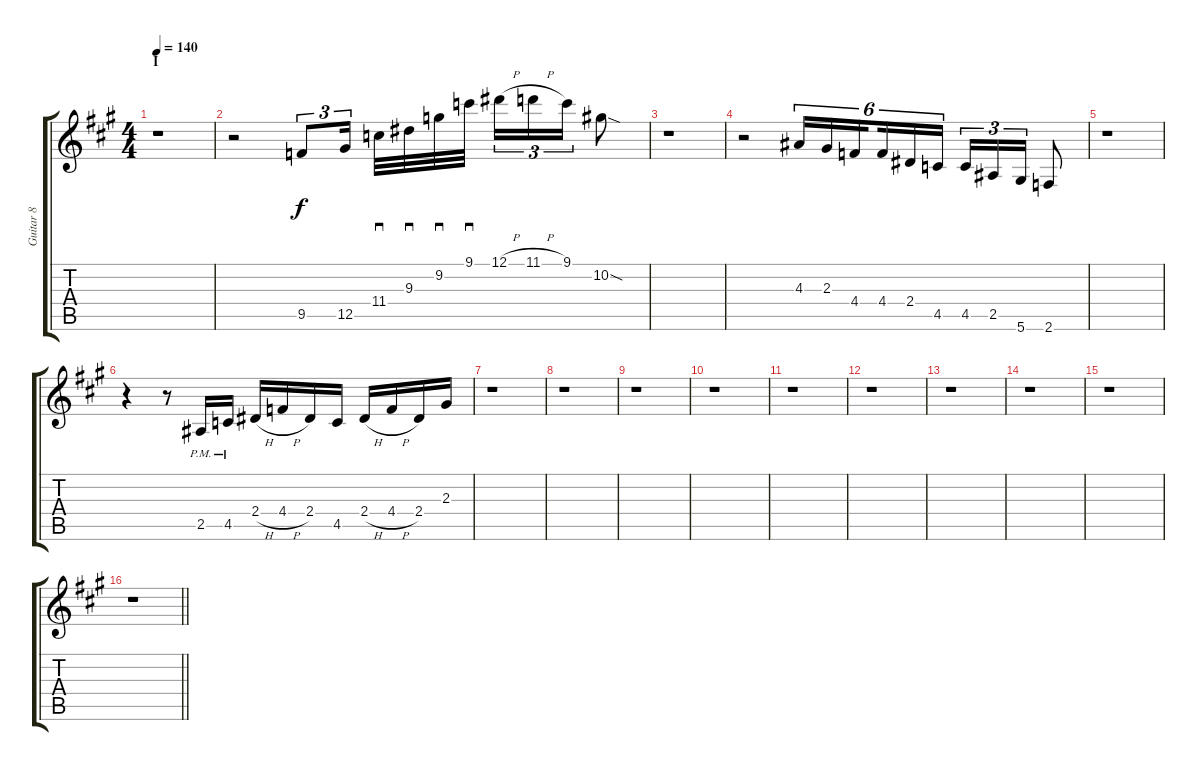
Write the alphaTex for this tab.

\track ("Guitar 8" "Guitar 8") {instrument overdrivenguitar}
\staff {score tabs}
\tuning (Eb4 Bb3 Gb3 Db3 Ab2 Eb2) {hide}
\ts (4 4)
\section ("" "I")
\tempo 140
\clef g2
\ks a
r.1{dy f} |
r.2 9.5.8{tu (3 2)} 12.5.16{tu (3 2) beam splitsecondary} 11.4.32{sd} 9.3.32{sd} 9.2.32{sd} 9.1.32{sd} 12.1{h}.16{tu (3 2)} 11.1{h}.16{tu (3 2)} 9.1.16{tu (3 2)} 10.2{sod}.8 |
r.1 |
r.2 4.3.16{tu (6 4)} 2.3.16{tu (6 4)} 4.4.16{tu (6 4) beam splitsecondary} 4.4.16{tu (6 4)} 2.4.16{tu (6 4)} 4.5.16{tu (6 4)} 4.5.16{tu (3 2)} 2.5.16{tu (3 2)} 5.6.16{tu (3 2)} 2.6.8 |
r.1 |
r.4 r.8 2.5{pm}.16 4.5{pm}.16 2.4{h}.16 4.4{h}.16 2.4.16 4.5.16 2.4{h}.16 4.4{h}.16 2.4.16 2.3.16 |
r.1 |
r.1 |
r.1 |
r.1 |
r.1 |
r.1 |
r.1 |
r.1 |
r.1 |
\barLineRight lightlight
r.1
